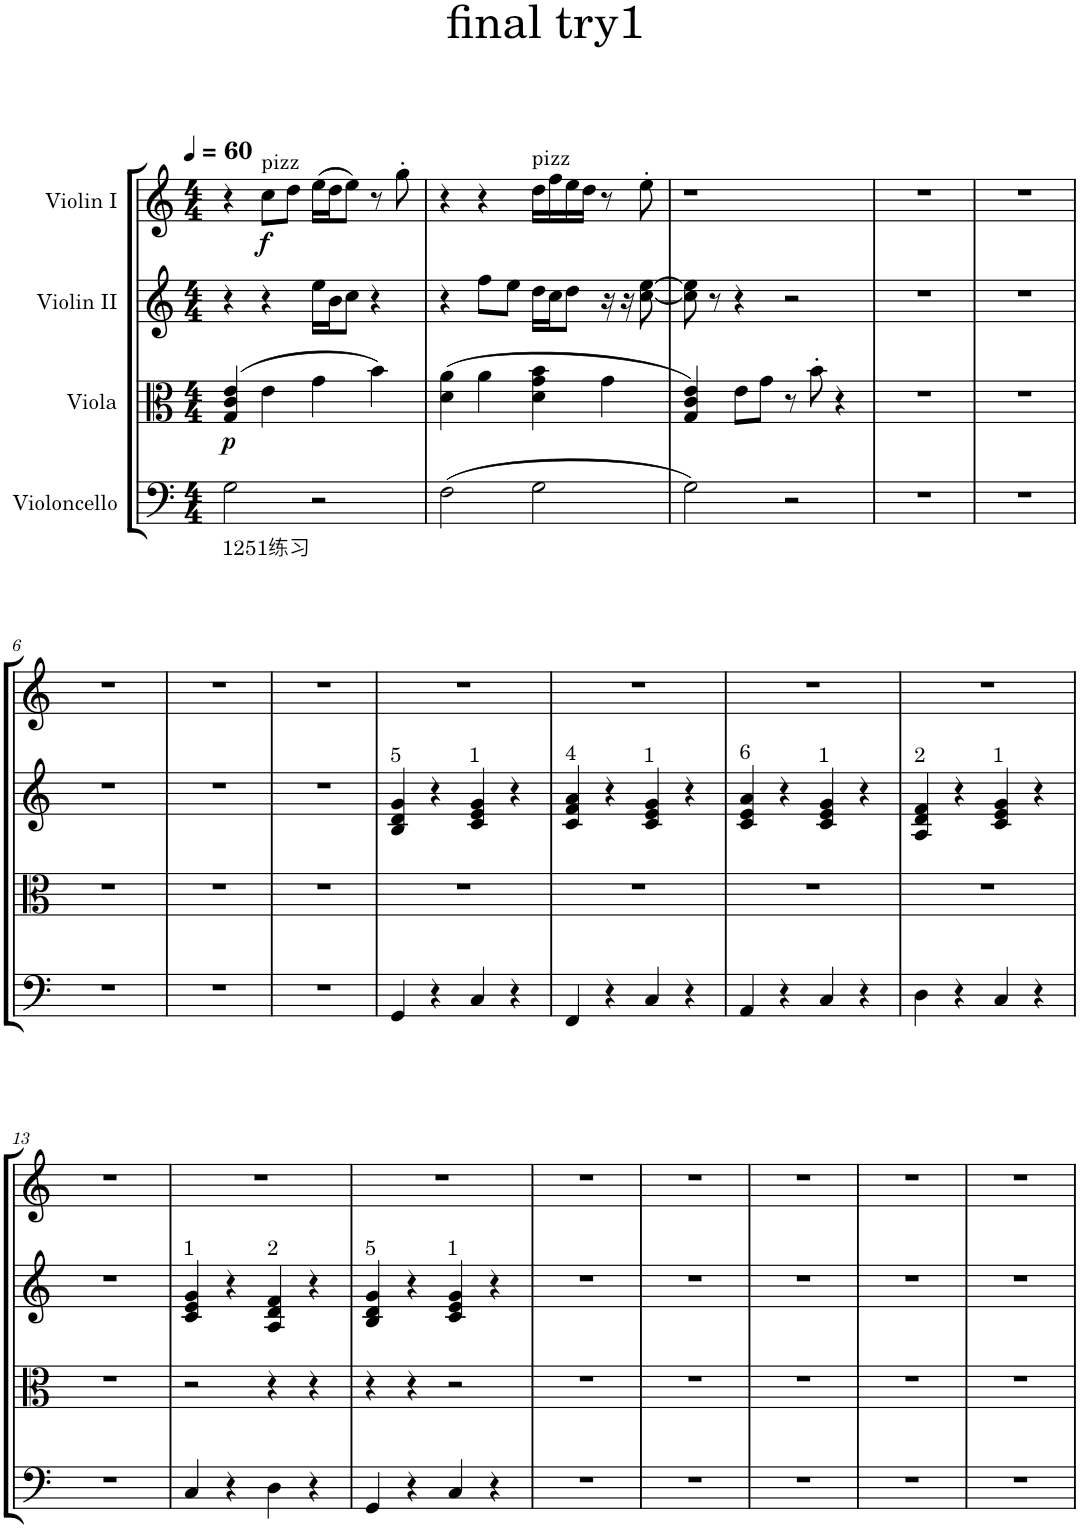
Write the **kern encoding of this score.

**kern	**kern	**dynam	**kern	**kern	**dynam
*part4	*part3	*part3	*part2	*part1	*part1
*staff4	*staff3	*staff3	*staff2	*staff1	*staff1
*I"Violoncello	*I"Viola	*	*I"Violin II	*I"Violin I	*
*I'Vc	*I'Vla	*	*I'Vln	*I'Vln	*
*clefF4	*clefC3	*	*clefG2	*clefG2	*
*k[]	*k[]	*	*k[]	*k[]	*
*M4/4	*M4/4	*	*M4/4	*M4/4	*
*MM60	*MM60	*	*MM60	*MM60	*
=1	=1	=1	=1	=1	=1
!LO:TX:b:t=1251练习	!	!	!	!	!
!	!	!LO:DY:b	!	!	!
2G\	(4G/ 4c/ 4e/	p	4r	4r	.
!	!	!	!	!LO:TX:a:t=pizz	!
!	!	!	!	!	!LO:DY:b
.	4e\	.	4r	8cc\L	f
.	.	.	.	8dd\J	.
2r	4g\	.	16ee\LL	(16ee\LL	.
.	.	.	16b\J	16dd\J	.
.	.	.	8cc\J	8ee\J)	.
.	4b\)	.	4r	8r	.
.	.	.	.	8gg'\	.
=2	=2	=2	=2	=2	=2
(2F\	(4d\ 4a\	.	4r	4r	.
.	4a\	.	8ff\L	4r	.
.	.	.	8ee\J	.	.
!	!	!	!	!LO:TX:a:t=pizz	!
2G\	4d\ 4g\ 4b\	.	16dd\LL	16dd\LL	.
.	.	.	16cc\J	16ff\	.
.	.	.	8dd\J	16ee\	.
.	.	.	.	16dd\JJ	.
.	4g\	.	16r	8r	.
.	.	.	16r	.	.
.	.	.	[8cc\ [8ee\	8ee'\	.
=3	=3	=3	=3	=3	=3
2G\)	4G/ 4c/ 4e/)	.	8cc\] 8ee\]	1r	.
.	.	.	8r	.	.
.	8e\L	.	4r	.	.
.	8g\J	.	.	.	.
2r	8r	.	2r	.	.
.	8b'\	.	.	.	.
.	4r	.	.	.	.
=4	=4	=4	=4	=4	=4
1r	1r	.	1r	1r	.
=5	=5	=5	=5	=5	=5
1r	1r	.	1r	1r	.
!!LO:LB:g=z
=6	=6	=6	=6	=6	=6
1r	1r	.	1r	1r	.
=7	=7	=7	=7	=7	=7
1r	1r	.	1r	1r	.
=8	=8	=8	=8	=8	=8
1r	1r	.	1r	1r	.
=9	=9	=9	=9	=9	=9
!	!	!	!LO:TX:a:t=5	!	!
4GG/	1r	.	4B/ 4d/ 4g/	1r	.
4r	.	.	4r	.	.
!	!	!	!LO:TX:a:t=1	!	!
4C/	.	.	4c/ 4e/ 4g/	.	.
4r	.	.	4r	.	.
=10	=10	=10	=10	=10	=10
!	!	!	!LO:TX:a:t=4	!	!
4FF/	1r	.	4c/ 4f/ 4a/	1r	.
4r	.	.	4r	.	.
!	!	!	!LO:TX:a:t=1	!	!
4C/	.	.	4c/ 4e/ 4g/	.	.
4r	.	.	4r	.	.
=11	=11	=11	=11	=11	=11
!	!	!	!LO:TX:a:t=6	!	!
4AA/	1r	.	4c/ 4e/ 4a/	1r	.
4r	.	.	4r	.	.
!	!	!	!LO:TX:a:t=1	!	!
4C/	.	.	4c/ 4e/ 4g/	.	.
4r	.	.	4r	.	.
=12	=12	=12	=12	=12	=12
!	!	!	!LO:TX:a:t=2	!	!
4D\	1r	.	4A/ 4d/ 4f/	1r	.
4r	.	.	4r	.	.
!	!	!	!LO:TX:a:t=1	!	!
4C/	.	.	4c/ 4e/ 4g/	.	.
4r	.	.	4r	.	.
!!LO:LB:g=z
=13	=13	=13	=13	=13	=13
1r	1r	.	1r	1r	.
=14	=14	=14	=14	=14	=14
!	!	!	!LO:TX:a:t=1	!	!
4C/	2r	.	4c/ 4e/ 4g/	1r	.
4r	.	.	4r	.	.
!	!	!	!LO:TX:a:t=2	!	!
4D\	4r	.	4A/ 4d/ 4f/	.	.
4r	4r	.	4r	.	.
=15	=15	=15	=15	=15	=15
!	!	!	!LO:TX:a:t=5	!	!
4GG/	4r	.	4B/ 4d/ 4g/	1r	.
4r	4r	.	4r	.	.
!	!	!	!LO:TX:a:t=1	!	!
4C/	2r	.	4c/ 4e/ 4g/	.	.
4r	.	.	4r	.	.
=16	=16	=16	=16	=16	=16
1r	1r	.	1r	1r	.
=17	=17	=17	=17	=17	=17
1r	1r	.	1r	1r	.
=18	=18	=18	=18	=18	=18
1r	1r	.	1r	1r	.
=19	=19	=19	=19	=19	=19
1r	1r	.	1r	1r	.
=20	=20	=20	=20	=20	=20
1r	1r	.	1r	1r	.
=	=	=	=	=	=
*-	*-	*-	*-	*-	*-
